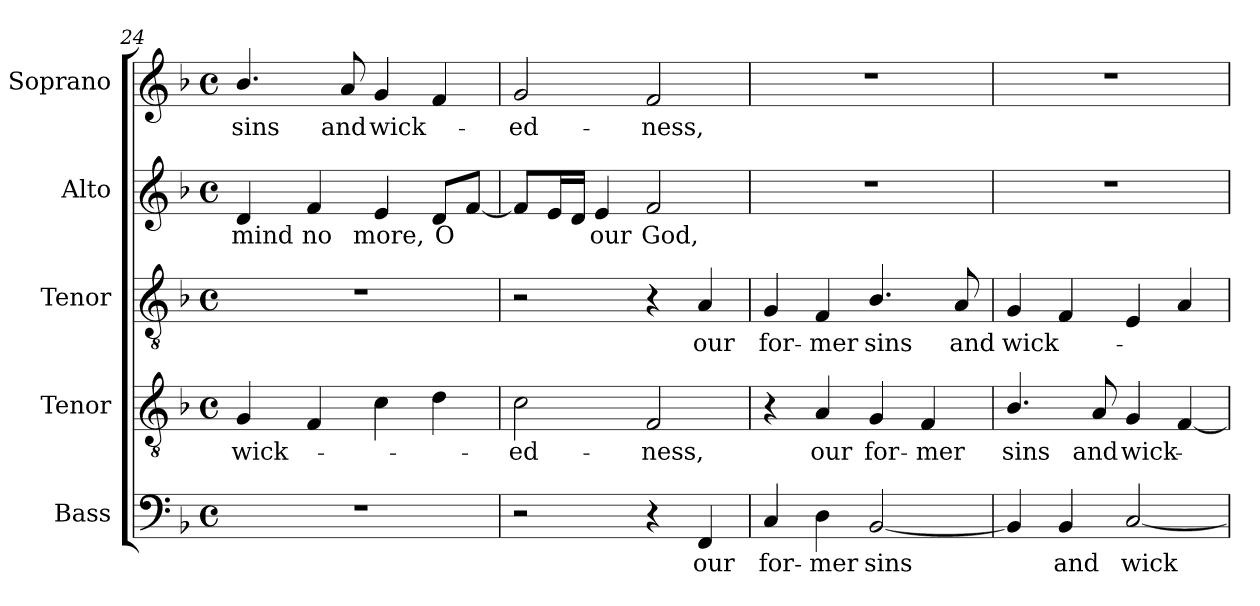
**kern	**text	**kern	**text	**kern	**text	**kern	**text	**kern	**text
*part5	*part5	*part4	*part4	*part3	*part3	*part2	*part2	*part1	*part1
*staff5	*staff5	*staff4	*staff4	*staff3	*staff3	*staff2	*staff2	*staff1	*staff1
*I"Bass	*	*I"Tenor	*	*I"Tenor	*	*I"Alto	*	*I"Soprano	*
*I'B.	*	*I'T.	*	*I'T.	*	*I'A.	*	*I'S.	*
*clefF4	*	*clefGv2	*	*clefGv2	*	*clefG2	*	*clefG2	*
*	*	*ITrd7c12	*	*ITrd7c12	*	*	*	*	*
*k[b-]	*	*k[b-]	*	*k[b-]	*	*k[b-]	*	*k[b-]	*
*F:	*	*F:	*	*F:	*	*F:	*	*F:	*
*M4/4	*	*M4/4	*	*M4/4	*	*M4/4	*	*M4/4	*
*met(c)	*	*met(c)	*	*met(c)	*	*met(c)	*	*met(c)	*
=24	=24	=24	=24	=24	=24	=24	=24	=24	=24
!	!	!	!LO:LY:b:color=#000000	!	!	!	!	!	!
!	!	!	!	!	!	!	!LO:LY:b:color=#000000	!	!
!	!	!	!	!	!	!	!	!	!LO:LY:b:color=#000000
1r	.	4GGi/	wick-	1r	.	4di/	mind	4.b-i/	sins
!	!	!	!	!	!	!	!LO:LY:b:color=#000000	!	!
.	.	4FFi/	.	.	.	4fi/	no	.	.
!	!	!	!	!	!	!	!	!	!LO:LY:b:color=#000000
.	.	.	.	.	.	.	.	8ai/	and
!	!	!	!	!	!	!	!LO:LY:b:color=#000000	!	!
!	!	!	!	!	!	!	!	!	!LO:LY:b:color=#000000
.	.	4Ci\	.	.	.	4ei/	more,	4gi/	wick-
!	!	!	!	!	!	!	!LO:LY:b:color=#000000	!	!
.	.	4Di\	.	.	.	8di/L	O	4fi/	.
.	.	.	.	.	.	[8fi/J	.	.	.
=25	=25	=25	=25	=25	=25	=25	=25	=25	=25
!	!	!	!LO:LY:b:color=#000000	!	!	!	!	!	!
!	!	!	!	!	!	!	!	!	!LO:LY:b:color=#000000
2r	.	2Ci\	-ed-	2r	.	8fi/L]	.	2gi/	-ed-
.	.	.	.	.	.	16ei/L	.	.	.
.	.	.	.	.	.	16di/JJ	.	.	.
!	!	!	!	!	!	!	!LO:LY:b:color=#000000	!	!
.	.	.	.	.	.	4ei/	our	.	.
!	!	!	!LO:LY:b:color=#000000	!	!	!	!	!	!
!	!	!	!	!	!	!	!LO:LY:b:color=#000000	!	!
!	!	!	!	!	!	!	!	!	!LO:LY:b:color=#000000
4r	.	2FFi/	-ness,	4r	.	2fi/	God,	2fi/	-ness,
!	!LO:LY:b:color=#000000	!	!	!	!	!	!	!	!
!	!	!	!	!	!LO:LY:b:color=#000000	!	!	!	!
4FFi/	our	.	.	4AAi/	our	.	.	.	.
=26	=26	=26	=26	=26	=26	=26	=26	=26	=26
!	!LO:LY:b:color=#000000	!	!	!	!	!	!	!	!
!	!	!	!	!	!LO:LY:b:color=#000000	!	!	!	!
4Ci/	for-	4r	.	4GGi/	for-	1r	.	1r	.
!	!LO:LY:b:color=#000000	!	!	!	!	!	!	!	!
!	!	!	!LO:LY:b:color=#000000	!	!	!	!	!	!
!	!	!	!	!	!LO:LY:b:color=#000000	!	!	!	!
4Di\	-mer	4AAi/	our	4FFi/	-mer	.	.	.	.
!	!LO:LY:b:color=#000000	!	!	!	!	!	!	!	!
!	!	!	!LO:LY:b:color=#000000	!	!	!	!	!	!
!	!	!	!	!	!LO:LY:b:color=#000000	!	!	!	!
[2BB-i/	sins	4GGi/	for-	4.BB-i/	sins	.	.	.	.
!	!	!	!LO:LY:b:color=#000000	!	!	!	!	!	!
.	.	4FFi/	-mer	.	.	.	.	.	.
!	!	!	!	!	!LO:LY:b:color=#000000	!	!	!	!
.	.	.	.	8AAi/	and	.	.	.	.
=27	=27	=27	=27	=27	=27	=27	=27	=27	=27
!	!	!	!LO:LY:b:color=#000000	!	!	!	!	!	!
!	!	!	!	!	!LO:LY:b:color=#000000	!	!	!	!
4BB-i/]	.	4.BB-i/	sins	4GGi/	wick-	1r	.	1r	.
!	!LO:LY:b:color=#000000	!	!	!	!	!	!	!	!
4BB-i/	and	.	.	4FFi/	.	.	.	.	.
!	!	!	!LO:LY:b:color=#000000	!	!	!	!	!	!
.	.	8AAi/	and	.	.	.	.	.	.
!	!LO:LY:b:color=#000000	!	!	!	!	!	!	!	!
!	!	!	!LO:LY:b:color=#000000	!	!	!	!	!	!
[2Ci/	wick-	4GGi/	wick-	4EEi/	.	.	.	.	.
.	.	[4FFi/	.	4AAi/	.	.	.	.	.
=	=	=	=	=	=	=	=	=	=
*-	*-	*-	*-	*-	*-	*-	*-	*-	*-
